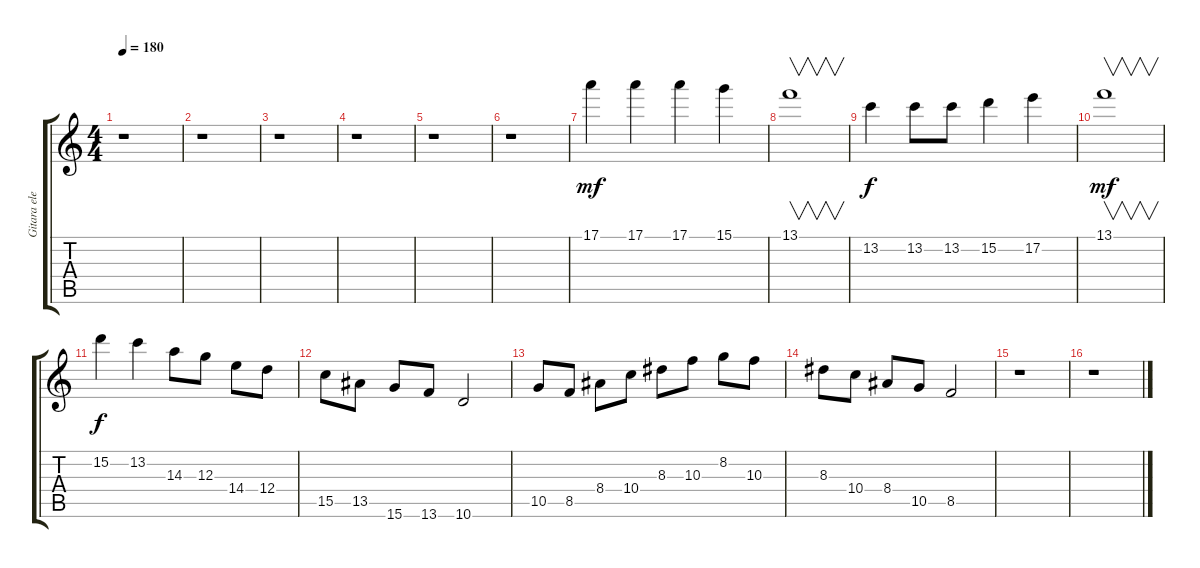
\track ("Gitara elektryczna (II)" "Gitara ele") {instrument distortionguitar}
\staff {score tabs}
\tuning (E4 B3 G3 D3 A2 E2) {hide}
\ts (4 4)
\tempo 180
\clef g2
\ks c
r.1{dy f} |
r.1 |
r.1 |
r.1 |
r.1 |
r.1 |
17.1.4{dy mf} 17.1.4 17.1.4 15.1.4 |
13.1.1{v} |
13.2.4{dy f} 13.2.8 13.2.8 15.2.4 17.2.4 |
13.1.1{v dy mf} |
15.2.4{dy f} 13.2.4 14.3.8 12.3.8 14.4.8 12.4.8 |
15.5.8 13.5.8 15.6.8 13.6.8 10.6.2 |
10.5.8 8.5.8 8.4.8 10.4.8 8.3.8 10.3.8 8.2.8 10.3.8 |
8.3.8 10.4.8 8.4.8 10.5.8 8.5.2 |
r.1 |
r.1
